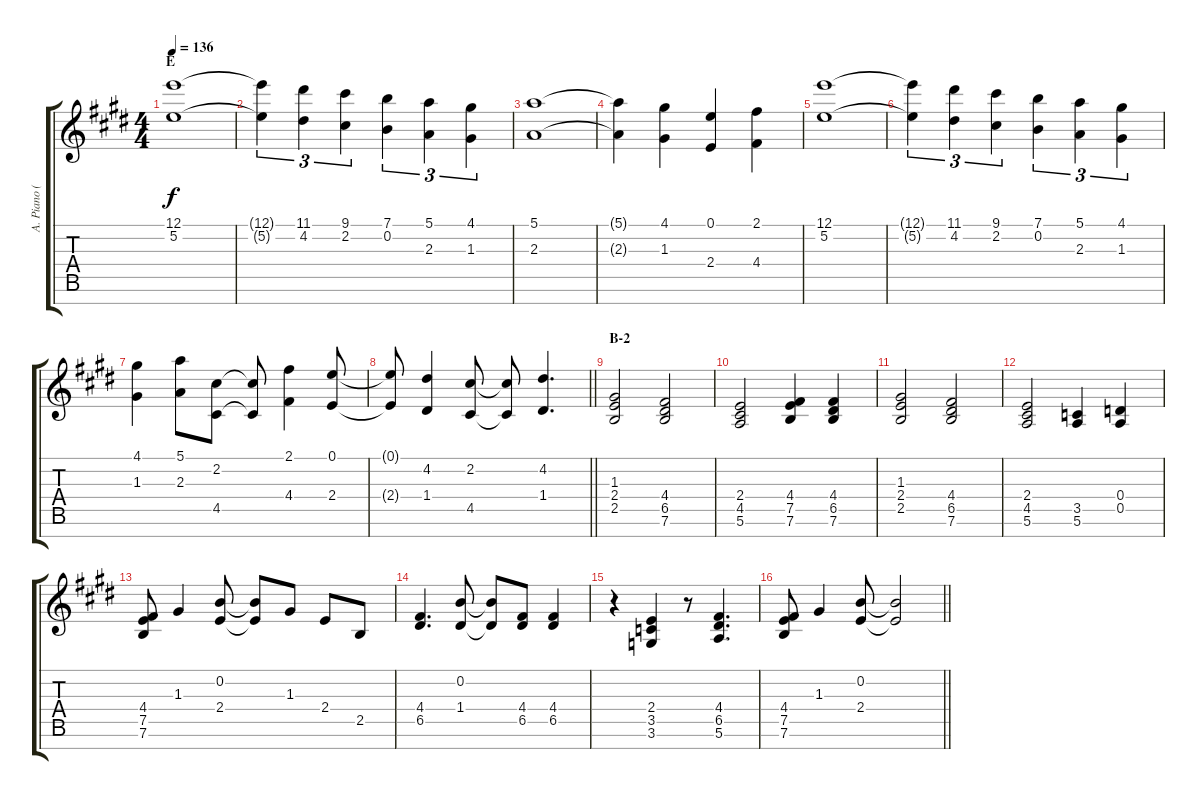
\track ("A. Piano (Right Hand)" "A. Piano (") {instrument acousticgrandpiano}
\staff {score tabs}
\tuning (E5 B4 G4 D4 A3 E3 B2) {hide}
\ts (4 4)
\section ("" "E")
\tempo 136
\clef g2
\ks e
(12.1 5.2).1{dy f} |
(12.1{t} 5.2{t}).4{tu (3 2)} (11.1 4.2).4{tu (3 2)} (9.1 2.2).4{tu (3 2)} (7.1 0.2).4{tu (3 2)} (5.1 2.3).4{tu (3 2)} (4.1 1.3).4{tu (3 2)} |
(5.1 2.3).1 |
(5.1{t} 2.3{t}).4 (4.1 1.3).4 (0.1 2.4).4 (2.1 4.4).4 |
(12.1 5.2).1 |
(12.1{t} 5.2{t}).4{tu (3 2)} (11.1 4.2).4{tu (3 2)} (9.1 2.2).4{tu (3 2)} (7.1 0.2).4{tu (3 2)} (5.1 2.3).4{tu (3 2)} (4.1 1.3).4{tu (3 2)} |
(4.1 1.3).4 (5.1 2.3).8 (2.2 4.5).8 (2.2{t} 4.5{t}).8 (2.1 4.4).4 (0.1 2.4).8 |
\barLineRight lightlight
(0.1{t} 2.4{t}).8 (4.2 1.4).4 (2.2 4.5).8 (2.2{t} 4.5{t}).8 (4.2 1.4).4{d} |
\section ("" "B-2")
(1.3 2.4 2.5).2 (4.4 6.5 7.6).2 |
(2.4 4.5 5.6).2 (4.4 7.5 7.6).4 (4.4 6.5 7.6).4 |
(1.3 2.4 2.5).2 (4.4 6.5 7.6).2 |
(2.4 4.5 5.6).2 (3.5 5.6).4 (0.4 0.5).4 |
(4.4 7.5 7.6).8 1.3.4 (0.2 2.4).8 (0.2{t} 2.4{t}).8 1.3.8 2.4.8 2.5.8 |
(4.4 6.5).4{d} (0.2 1.4).8 (0.2{t} 1.4{t}).8 (4.4 6.5).8 (4.4 6.5).4 |
r.4 (2.4 3.5 3.6).4 r.8 (4.4 6.5 5.6).4{d} |
\barLineRight lightlight
(4.4 7.5 7.6).8 1.3.4 (0.2 2.4).8 (0.2{t} 2.4{t}).2
